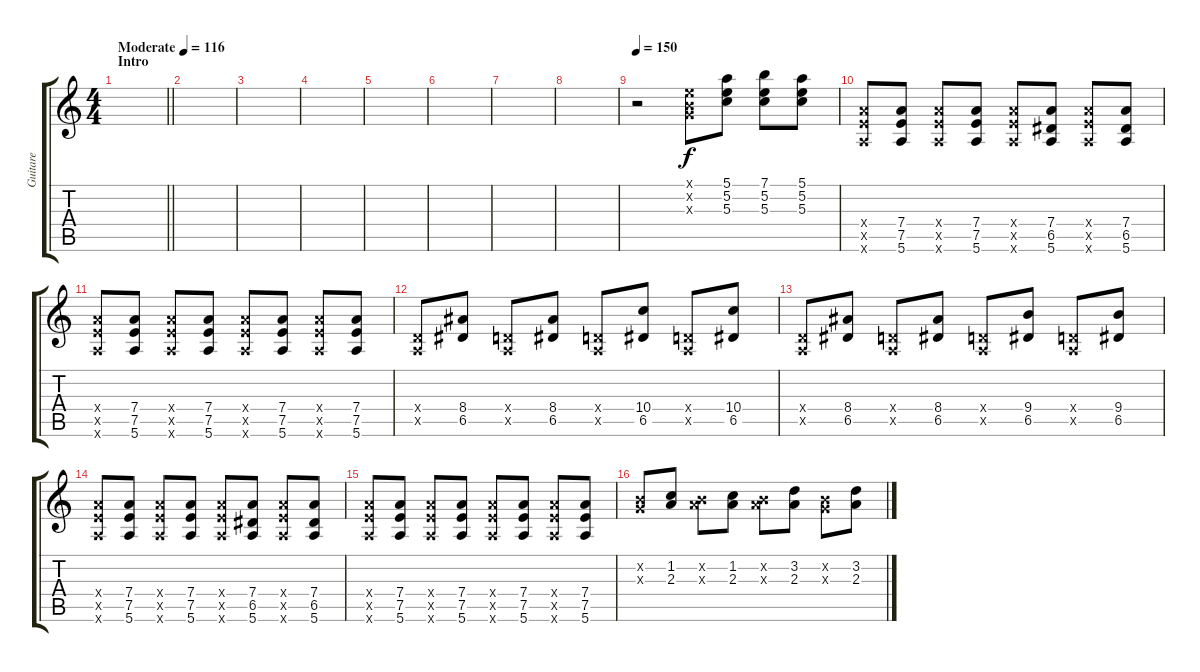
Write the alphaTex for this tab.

\track ("Guitare" "Guitare") {instrument acousticguitarsteel}
\staff {score tabs}
\tuning (E4 B3 G3 D3 A2 E2) {hide}
\ts (4 4)
\section ("" "Intro")
\tempo (116 "Moderate")
\clef g2
\barLineRight lightlight
\ks c
|
\section ("" "")
|
|
|
|
|
|
|
\tempo 150
r.2 (0.1{x} 0.2{x} 0.3{x}).8 (5.1 5.2 5.3).8 (7.1 5.2 5.3).8 (5.1 5.2 5.3).8 |
(7.4{x} 7.5{x} 5.6{x}).8 (7.4 7.5 5.6).8 (7.4{x} 7.5{x} 5.6{x}).8 (7.4 7.5 5.6).8 (7.4{x} 7.5{x} 5.6{x}).8 (7.4 6.5 5.6).8 (7.4{x} 7.5{x} 5.6{x}).8 (7.4 6.5 5.6).8 |
(7.4{x} 7.5{x} 5.6{x}).8 (7.4 7.5 5.6).8 (7.4{x} 7.5{x} 5.6{x}).8 (7.4 7.5 5.6).8 (7.4{x} 7.5{x} 5.6{x}).8 (7.4 7.5 5.6).8 (7.4{x} 7.5{x} 5.6{x}).8 (7.4 7.5 5.6).8 |
(0.4{x} 0.5{x}).8 (8.4 6.5).8 (0.4{x} 0.5{x}).8 (8.4 6.5).8 (0.4{x} 0.5{x}).8 (10.4 6.5).8 (0.4{x} 0.5{x}).8 (10.4 6.5).8 |
(0.4{x} 0.5{x}).8 (8.4 6.5).8 (0.4{x} 0.5{x}).8 (8.4 6.5).8 (0.4{x} 0.5{x}).8 (9.4 6.5).8 (0.4{x} 0.5{x}).8 (9.4 6.5).8 |
(7.4{x} 7.5{x} 5.6{x}).8 (7.4 7.5 5.6).8 (7.4{x} 7.5{x} 5.6{x}).8 (7.4 7.5 5.6).8 (7.4{x} 7.5{x} 5.6{x}).8 (7.4 6.5 5.6).8 (7.4{x} 7.5{x} 5.6{x}).8 (7.4 6.5 5.6).8 |
(7.4{x} 7.5{x} 5.6{x}).8 (7.4 7.5 5.6).8 (7.4{x} 7.5{x} 5.6{x}).8 (7.4 7.5 5.6).8 (7.4{x} 7.5{x} 5.6{x}).8 (7.4 7.5 5.6).8 (7.4{x} 7.5{x} 5.6{x}).8 (7.4 7.5 5.6).8 |
(0.2{x} 0.3{x}).8 (1.2 2.3).8 (0.2{x} 2.3{x}).8 (1.2 2.3).8 (0.2{x} 2.3{x}).8 (3.2 2.3).8 (0.2{x} 0.3{x}).8 (3.2 2.3).8
